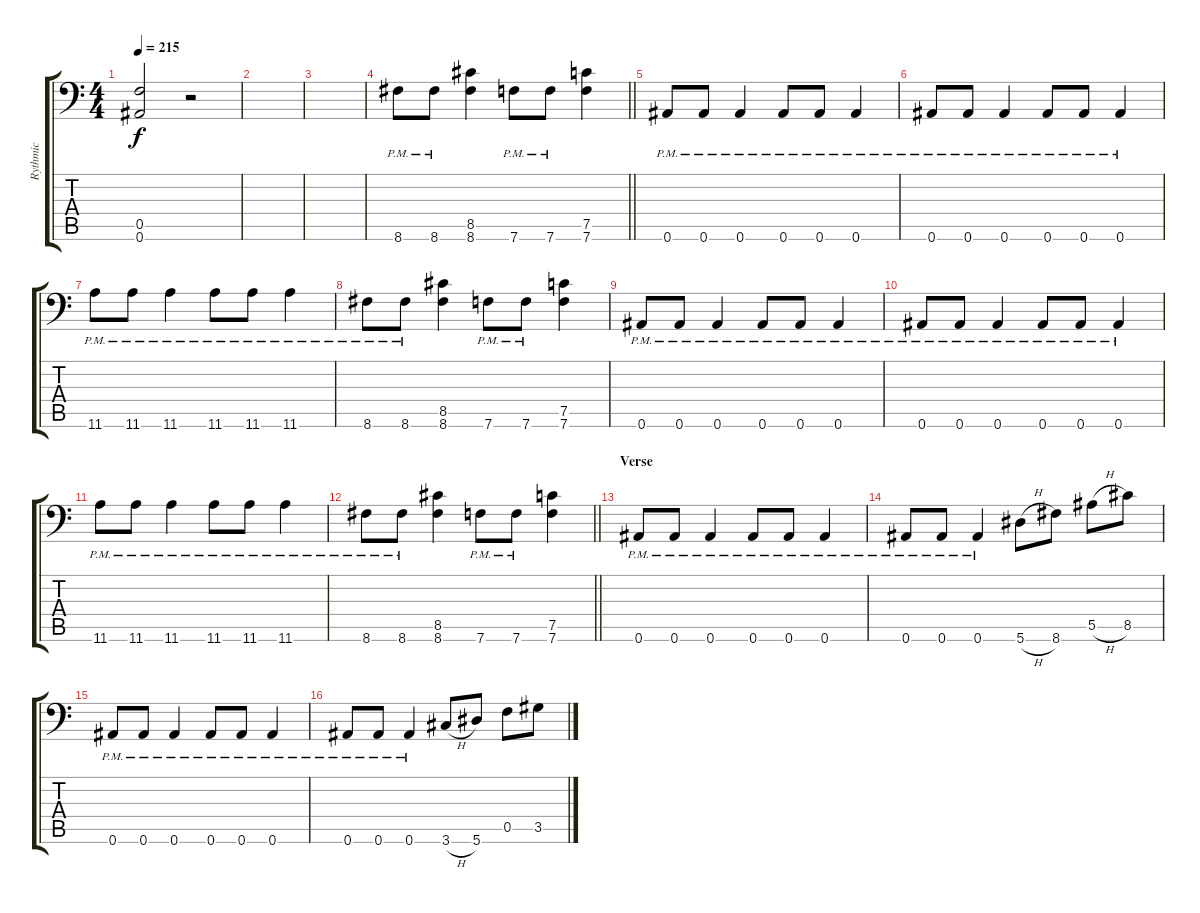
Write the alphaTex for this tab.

\track ("Rythmic" "Rythmic") {instrument distortionguitar}
\staff {score tabs}
\tuning (C4 G3 Eb3 Bb2 F2 Bb1) {hide}
\ts (4 4)
\tempo 215
\clef f4
\ks c
(0.5 0.6).2{dy f} r.2 |
|
|
\barLineRight lightlight
8.6{pm}.8 8.6{pm}.8 (8.5 8.6).4 7.6{pm}.8 7.6{pm}.8 (7.5 7.6).4 |
\section ("" "")
0.6{pm}.8 0.6{pm}.8 0.6{pm}.4 0.6{pm}.8 0.6{pm}.8 0.6{pm}.4 |
0.6{pm}.8 0.6{pm}.8 0.6{pm}.4 0.6{pm}.8 0.6{pm}.8 0.6{pm}.4 |
11.6{pm}.8 11.6{pm}.8 11.6{pm}.4 11.6{pm}.8 11.6{pm}.8 11.6{pm}.4 |
8.6{pm}.8 8.6{pm}.8 (8.5 8.6).4 7.6{pm}.8 7.6{pm}.8 (7.5 7.6).4 |
0.6{pm}.8 0.6{pm}.8 0.6{pm}.4 0.6{pm}.8 0.6{pm}.8 0.6{pm}.4 |
0.6{pm}.8 0.6{pm}.8 0.6{pm}.4 0.6{pm}.8 0.6{pm}.8 0.6{pm}.4 |
11.6{pm}.8 11.6{pm}.8 11.6{pm}.4 11.6{pm}.8 11.6{pm}.8 11.6{pm}.4 |
\barLineRight lightlight
8.6{pm}.8 8.6{pm}.8 (8.5 8.6).4 7.6{pm}.8 7.6{pm}.8 (7.5 7.6).4 |
\section ("" "Verse")
0.6{pm}.8 0.6{pm}.8 0.6{pm}.4 0.6{pm}.8 0.6{pm}.8 0.6{pm}.4 |
0.6{pm}.8 0.6{pm}.8 0.6{pm}.4 5.6{h}.8 8.6.8 5.5{h}.8 8.5.8 |
0.6{pm}.8 0.6{pm}.8 0.6{pm}.4 0.6{pm}.8 0.6{pm}.8 0.6{pm}.4 |
0.6{pm}.8 0.6{pm}.8 0.6{pm}.4 3.6{h}.8 5.6.8 0.5.8 3.5.8
